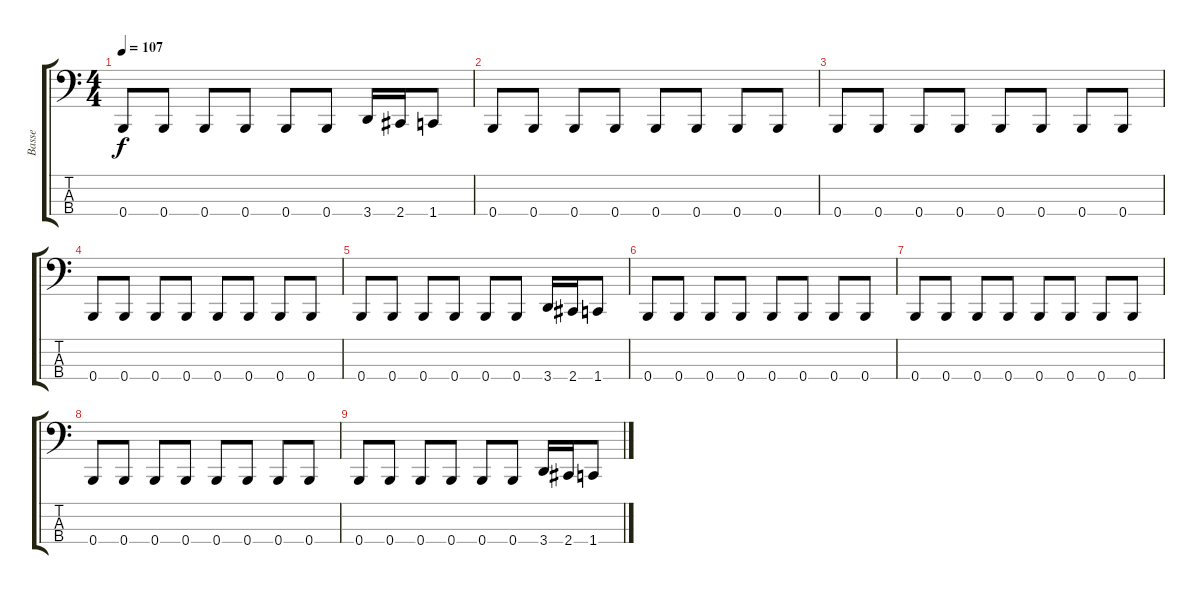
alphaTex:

\track ("Basse" "Basse") {instrument electricbasspick}
\staff {score tabs}
\tuning (D2 A1 E1 B0) {hide}
\ts (4 4)
\tempo 107
\clef f4
\ks c
0.4.8{dy f} 0.4.8 0.4.8 0.4.8 0.4.8 0.4.8 3.4.16 2.4.16 1.4.8 |
0.4.8 0.4.8 0.4.8 0.4.8 0.4.8 0.4.8 0.4.8 0.4.8 |
0.4.8 0.4.8 0.4.8 0.4.8 0.4.8 0.4.8 0.4.8 0.4.8 |
0.4.8 0.4.8 0.4.8 0.4.8 0.4.8 0.4.8 0.4.8 0.4.8 |
0.4.8 0.4.8 0.4.8 0.4.8 0.4.8 0.4.8 3.4.16 2.4.16 1.4.8 |
0.4.8 0.4.8 0.4.8 0.4.8 0.4.8 0.4.8 0.4.8 0.4.8 |
0.4.8 0.4.8 0.4.8 0.4.8 0.4.8 0.4.8 0.4.8 0.4.8 |
0.4.8 0.4.8 0.4.8 0.4.8 0.4.8 0.4.8 0.4.8 0.4.8 |
0.4.8 0.4.8 0.4.8 0.4.8 0.4.8 0.4.8 3.4.16 2.4.16 1.4.8
